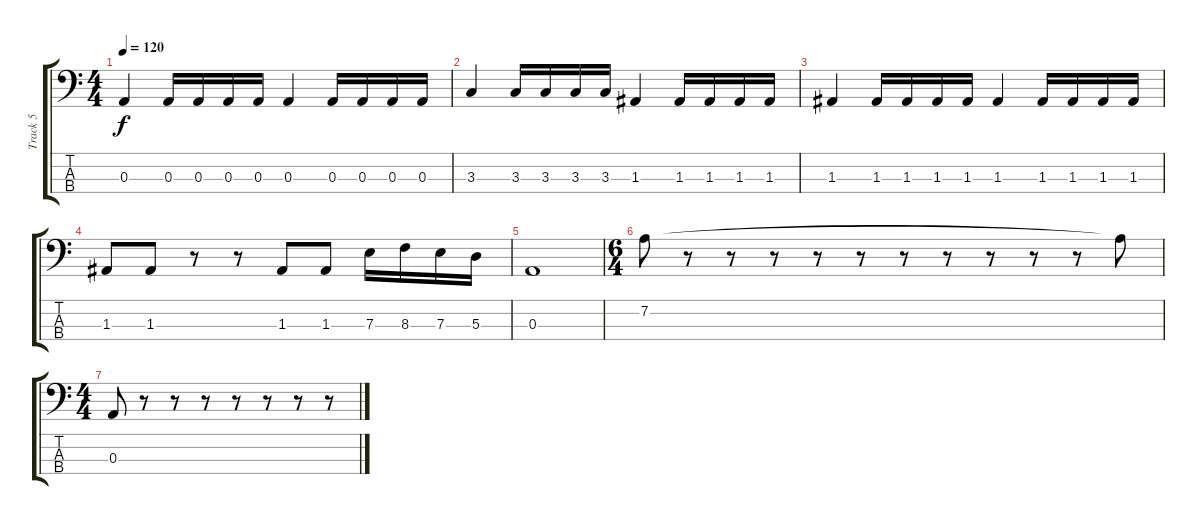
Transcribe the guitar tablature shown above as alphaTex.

\track ("Track 5" "Track 5") {instrument electricbassfinger}
\staff {score tabs}
\tuning (G2 D2 A1 E1) {hide}
\ts (4 4)
\tempo 120
\clef f4
\ks c
0.3.4{dy f} 0.3.16 0.3.16 0.3.16 0.3.16 0.3.4 0.3.16 0.3.16 0.3.16 0.3.16 |
3.3.4 3.3.16 3.3.16 3.3.16 3.3.16 1.3.4 1.3.16 1.3.16 1.3.16 1.3.16 |
1.3.4 1.3.16 1.3.16 1.3.16 1.3.16 1.3.4 1.3.16 1.3.16 1.3.16 1.3.16 |
1.3.8 1.3.8 r.8 r.8 1.3.8 1.3.8 7.3.16 8.3.16 7.3.16 5.3.16 |
0.3.1 |
\ts (6 4)
7.2.8 r.8 r.8 r.8 r.8 r.8 r.8 r.8 r.8 r.8 r.8 7.2{t}.8 |
\ts (4 4)
0.3.8 r.8 r.8 r.8 r.8 r.8 r.8 r.8
